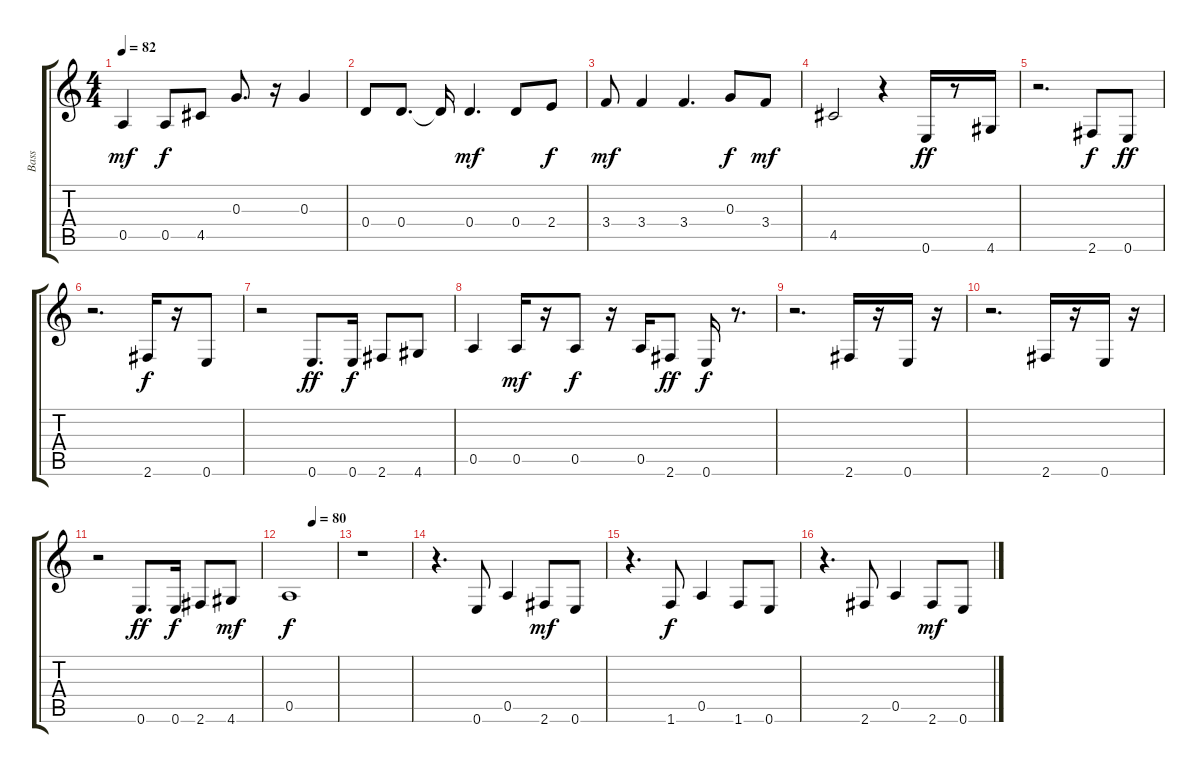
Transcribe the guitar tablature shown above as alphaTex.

\track ("Bass" "Bass") {instrument electricbasspick}
\staff {score tabs}
\tuning (E4 B3 G3 D3 A2 E2) {hide}
\ts (4 4)
\tempo 82
\clef g2
\ks c
0.5.4{dy mf} 0.5.8{dy f} 4.5.8 0.3.8{d} r.16 0.3.4 |
0.4.8 0.4.8{d} 0.4{t}.16 0.4.4{d dy mf} 0.4.8 2.4.8{dy f} |
3.4.8{dy mf} 3.4.4 3.4.4{d} 0.3.8{dy f} 3.4.8{dy mf} |
4.5.2 r.4 0.6.16{dy ff} r.8 4.6.16 |
r.2{d} 2.6.8{dy f} 0.6.8{dy ff} |
r.2{d} 2.6.16{dy f} r.16 0.6.8 |
r.2 0.6.8{d dy ff} 0.6.16{dy f} 2.6.8 4.6.8 |
0.5.4 0.5.16{dy mf} r.16 0.5.8{dy f} r.16 0.5.16 2.6.8{dy ff} 0.6.16{dy f} r.8{d} |
r.2{d} 2.6.16 r.16 0.6.16 r.16 |
r.2{d} 2.6.16 r.16 0.6.16 r.16 |
r.2 0.6.8{d dy ff} 0.6.16{dy f} 2.6.8 4.6.8{dy mf} |
\tempo (80 0.5)
0.5.1{dy f} |
r.1 |
r.4{d} 0.6.8 0.5.4 2.6.8{dy mf} 0.6.8 |
r.4{d} 1.6.8{dy f} 0.5.4 1.6.8 0.6.8 |
r.4{d} 2.6.8 0.5.4 2.6.8{dy mf} 0.6.8
